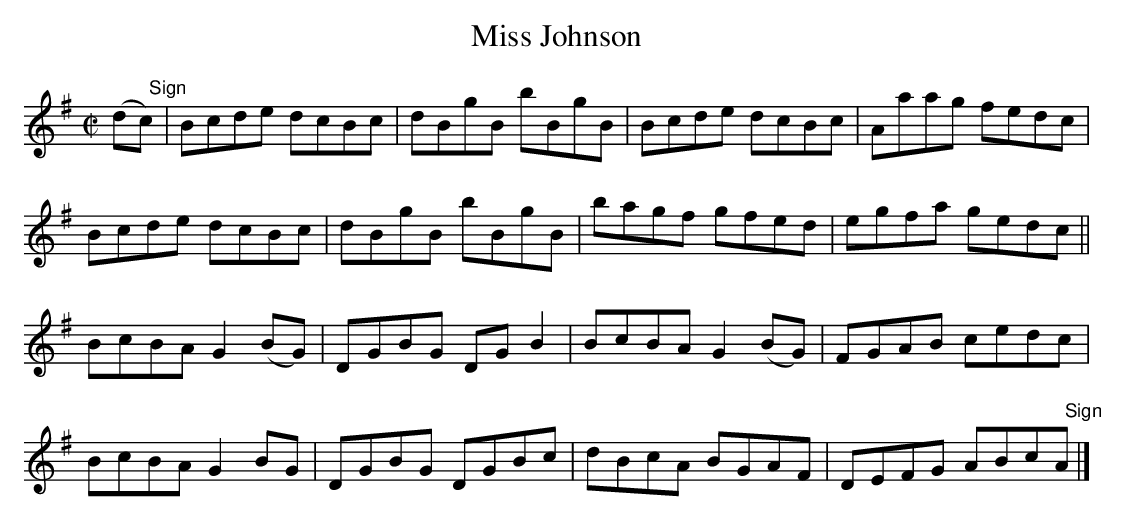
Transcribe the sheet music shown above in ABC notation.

X:1
T: Miss Johnson
M: C|
L: 1/8
K: Bphr
(d"   Sign"c) | Bcde dcBc    | dBgB bBgB  | Bcde dcBc    | Aaag fedc |
                Bcde dcBc    | dBgB bBgB  | bagf gfed    | egfa gedc ||
                BcBA G2 (BG) | DGBG DG B2 | BcBA G2 (BG) | FGAB cedc |
                BcBA G2 BG   | DGBG DGBc  | dBcA BGAF    | DEFG ABc"   Sign"A |]
